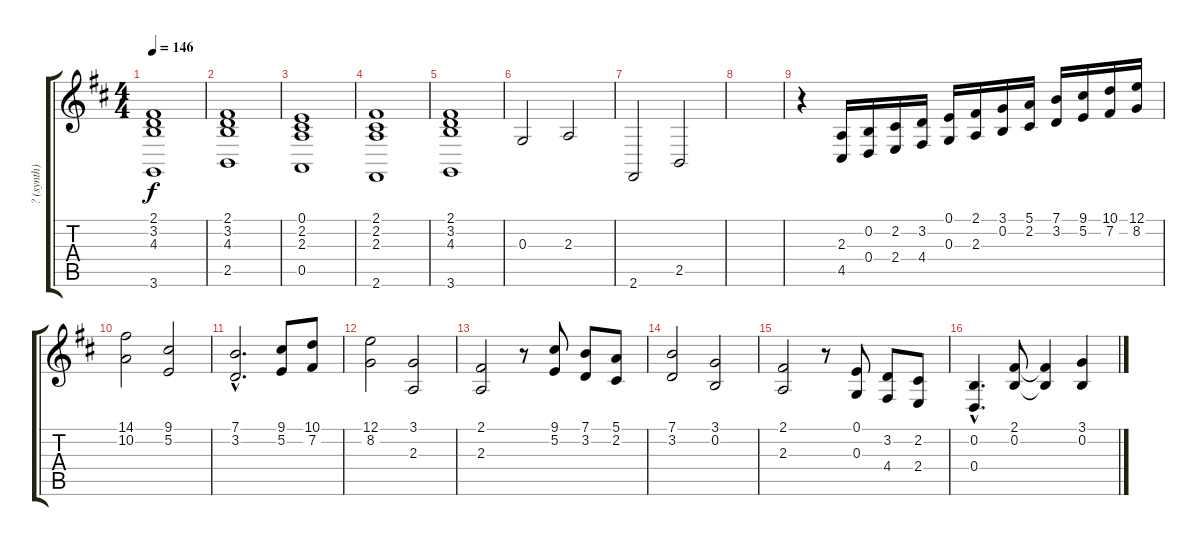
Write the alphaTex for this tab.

\track ("? (synth)" "? (synth)") {instrument stringensemble1}
\staff {score tabs}
\tuning (E4 B3 G3 D3 A2 E2) {hide}
\ts (4 4)
\tempo 146
\clef g2
\ks d
(2.1 3.2 4.3 3.6).1{dy f} |
(2.1 3.2 4.3 2.5).1 |
(0.1 2.2 2.3 0.5).1 |
(2.1 2.2 2.3 2.6).1 |
(2.1 3.2 4.3 3.6).1 |
0.3.2 2.3.2 |
2.6.2 2.5.2 |
|
r.4 (2.3 4.5).16 (0.2 0.4).16 (2.2 2.4).16 (3.2 4.4).16 (0.1 0.3).16 (2.1 2.3).16 (3.1 0.2).16 (5.1 2.2).16 (7.1 3.2).16 (9.1 5.2).16 (10.1 7.2).16 (12.1 8.2).16 |
(14.1 10.2).2 (9.1 5.2).2 |
(7.1{hac} 3.2{hac}).2{d} (9.1 5.2).8 (10.1 7.2).8 |
(12.1 8.2).2 (3.1 2.3).2 |
(2.1 2.3).2 r.8 (9.1 5.2).8 (7.1 3.2).8 (5.1 2.2).8 |
(7.1 3.2).2 (3.1 0.2).2 |
(2.1 2.3).2 r.8 (0.1 0.3).8 (3.2 4.4).8 (2.2 2.4).8 |
(0.2{hac} 0.4{hac}).4{d} (2.1 0.2).8 (2.1{t} 0.2{t}).4 (3.1 0.2).4
